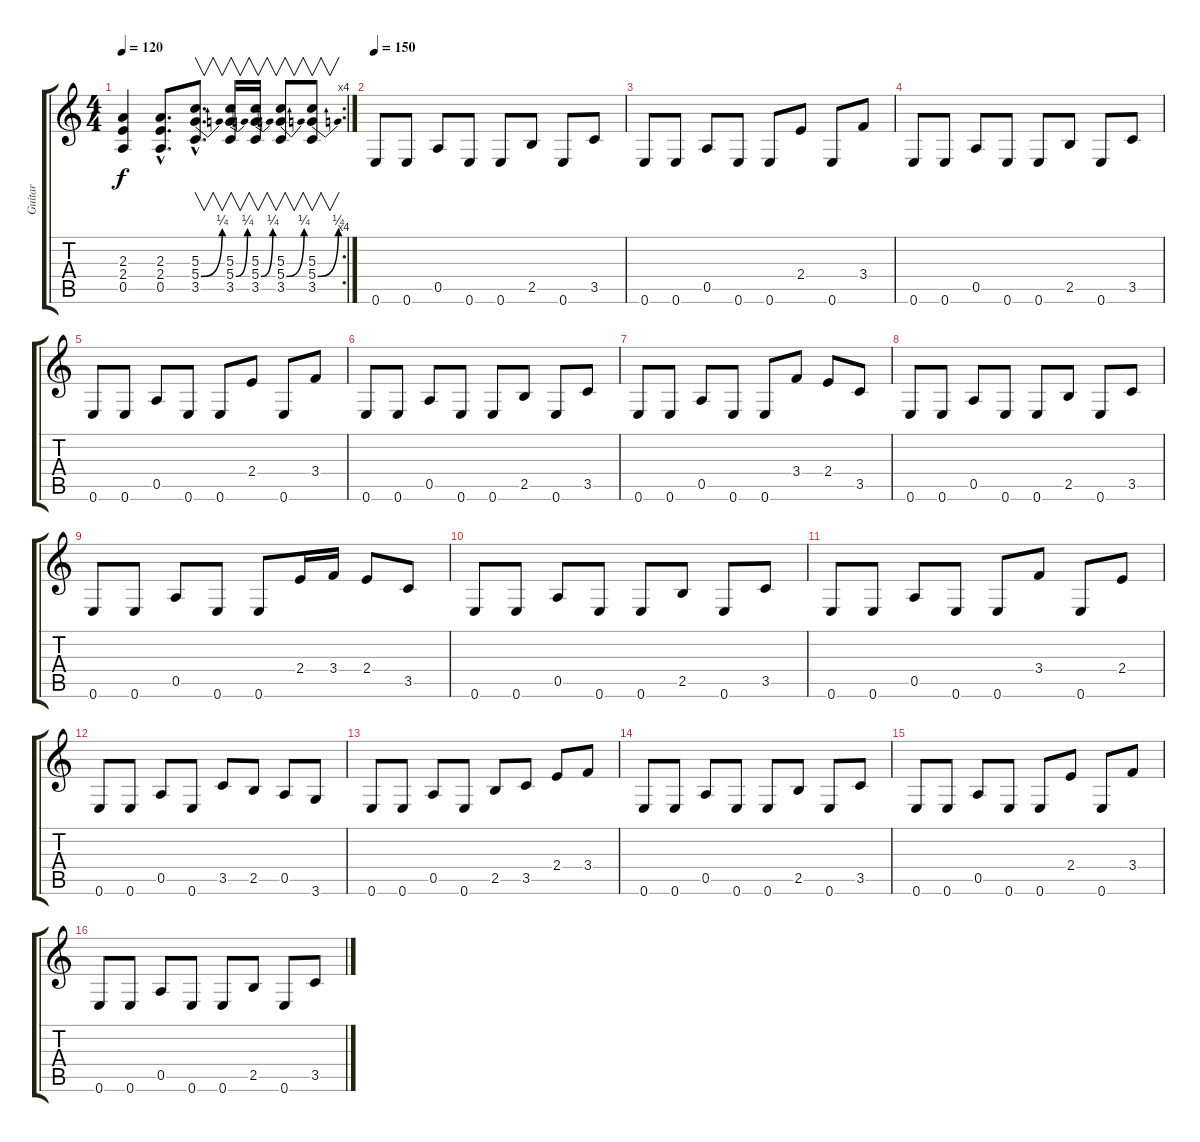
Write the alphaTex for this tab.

\track ("Guitar " "Guitar ") {instrument acousticguitarnylon}
\staff {score tabs}
\tuning (E4 B3 G3 D3 A2 E2) {hide}
\rc 4
\ts (4 4)
\tempo 120
\clef g2
\ks c
(2.3 2.4 0.5).4{dy f} (2.3{hac} 2.4{hac} 0.5{hac}).8{d} (5.3{hac} 5.4{be (bend 0 0 60 1) hac} 3.5{hac}).8{v d} (5.3 5.4{be (bend 0 0 60 1)} 3.5).16{v} (5.3 5.4{be (bend 0 0 60 1)} 3.5).16{v} (5.3 5.4{be (bend 0 0 60 1)} 3.5).8{v} (5.3 5.4{be (bend 0 0 60 1)} 3.5).8{v} |
\tempo 150
0.6.8 0.6.8 0.5.8 0.6.8 0.6.8 2.5.8 0.6.8 3.5.8 |
0.6.8 0.6.8 0.5.8 0.6.8 0.6.8 2.4.8 0.6.8 3.4.8 |
0.6.8 0.6.8 0.5.8 0.6.8 0.6.8 2.5.8 0.6.8 3.5.8 |
0.6.8 0.6.8 0.5.8 0.6.8 0.6.8 2.4.8 0.6.8 3.4.8 |
0.6.8 0.6.8 0.5.8 0.6.8 0.6.8 2.5.8 0.6.8 3.5.8 |
0.6.8 0.6.8 0.5.8 0.6.8 0.6.8 3.4.8 2.4.8 3.5.8 |
0.6.8 0.6.8 0.5.8 0.6.8 0.6.8 2.5.8 0.6.8 3.5.8 |
0.6.8 0.6.8 0.5.8 0.6.8 0.6.8 2.4.16 3.4.16 2.4.8 3.5.8 |
0.6.8 0.6.8 0.5.8 0.6.8 0.6.8 2.5.8 0.6.8 3.5.8 |
0.6.8 0.6.8 0.5.8 0.6.8 0.6.8 3.4.8 0.6.8 2.4.8 |
0.6.8 0.6.8 0.5.8 0.6.8 3.5.8 2.5.8 0.5.8 3.6.8 |
0.6.8 0.6.8 0.5.8 0.6.8 2.5.8 3.5.8 2.4.8 3.4.8 |
0.6.8 0.6.8 0.5.8 0.6.8 0.6.8 2.5.8 0.6.8 3.5.8 |
0.6.8 0.6.8 0.5.8 0.6.8 0.6.8 2.4.8 0.6.8 3.4.8 |
0.6.8 0.6.8 0.5.8 0.6.8 0.6.8 2.5.8 0.6.8 3.5.8
